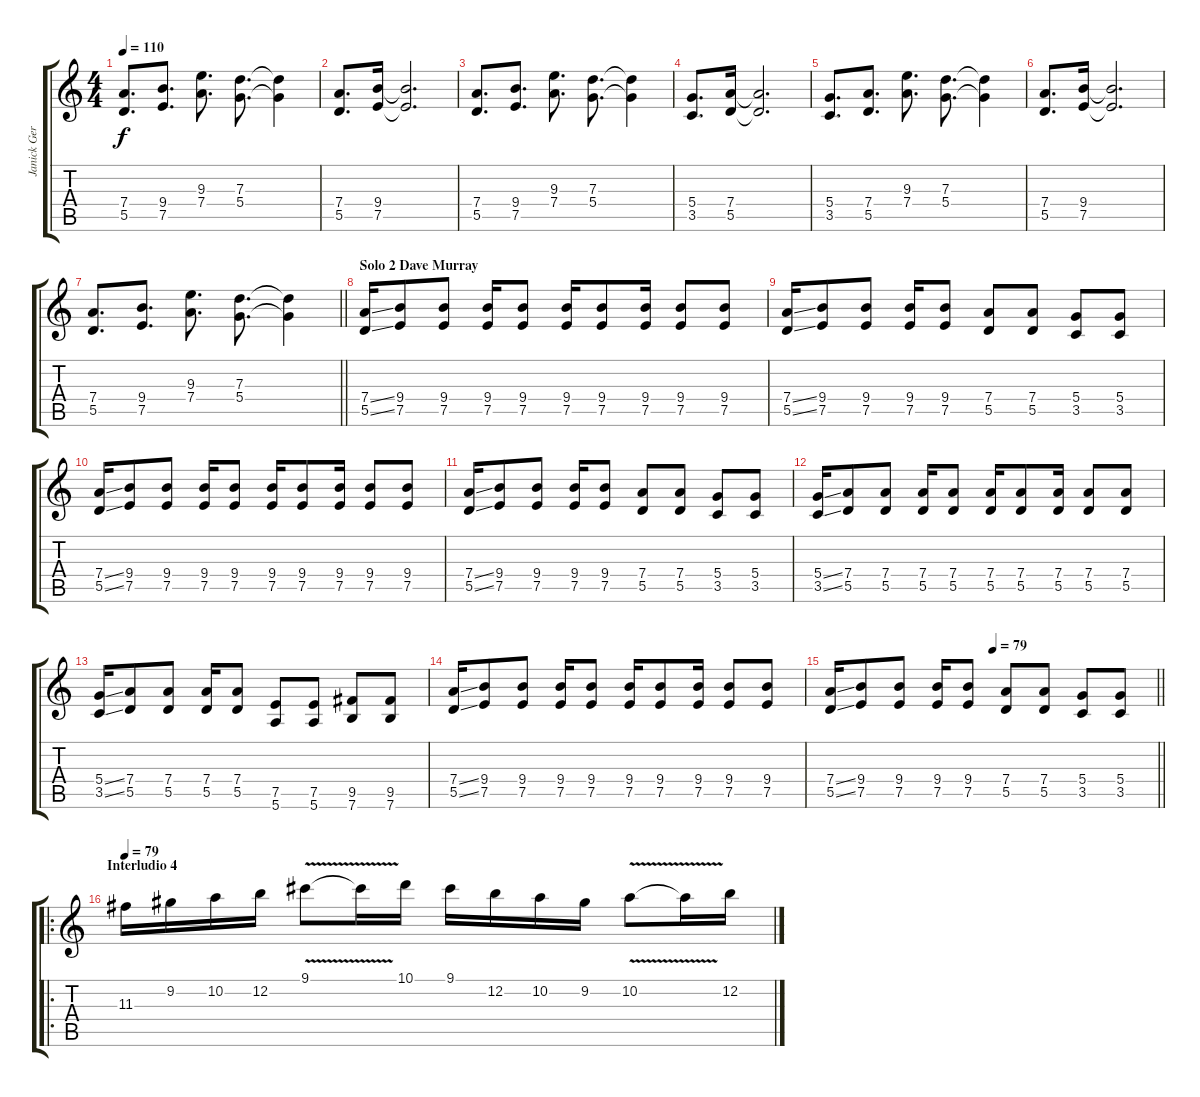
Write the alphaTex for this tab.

\track ("Janick Gers" "Janick Ger") {instrument overdrivenguitar}
\staff {score tabs}
\tuning (E4 B3 G3 D3 A2 E2) {hide}
\ts (4 4)
\tempo 110
\clef g2
\ks c
(7.4 5.5).8{d dy f} (9.4 7.5).8{d} (9.3 7.4).8{d} (7.3 5.4).8{d} (7.3{t} 5.4{t}).4 |
(7.4 5.5).8{d} (9.4 7.5).16 (9.4{t} 7.5{t}).2{d} |
(7.4 5.5).8{d} (9.4 7.5).8{d} (9.3 7.4).8{d} (7.3 5.4).8{d} (7.3{t} 5.4{t}).4 |
(5.4 3.5).8{d} (7.4 5.5).16 (7.4{t} 5.5{t}).2{d} |
(5.4 3.5).8{d} (7.4 5.5).8{d} (9.3 7.4).8{d} (7.3 5.4).8{d} (7.3{t} 5.4{t}).4 |
(7.4 5.5).8{d} (9.4 7.5).16 (9.4{t} 7.5{t}).2{d} |
\barLineRight lightlight
(7.4 5.5).8{d} (9.4 7.5).8{d} (9.3 7.4).8{d} (7.3 5.4).8{d} (7.3{t} 5.4{t}).4 |
\section ("" "Solo 2 Dave Murray")
(7.4{ss} 5.5{ss}).16 (9.4 7.5).8 (9.4 7.5).8 (9.4 7.5).16 (9.4 7.5).8 (9.4 7.5).16 (9.4 7.5).8 (9.4 7.5).16 (9.4 7.5).8 (9.4 7.5).8 |
(7.4{ss} 5.5{ss}).16 (9.4 7.5).8 (9.4 7.5).8 (9.4 7.5).16 (9.4 7.5).8 (7.4 5.5).8 (7.4 5.5).8 (5.4 3.5).8 (5.4 3.5).8 |
(7.4{ss} 5.5{ss}).16 (9.4 7.5).8 (9.4 7.5).8 (9.4 7.5).16 (9.4 7.5).8 (9.4 7.5).16 (9.4 7.5).8 (9.4 7.5).16 (9.4 7.5).8 (9.4 7.5).8 |
(7.4{ss} 5.5{ss}).16 (9.4 7.5).8 (9.4 7.5).8 (9.4 7.5).16 (9.4 7.5).8 (7.4 5.5).8 (7.4 5.5).8 (5.4 3.5).8 (5.4 3.5).8 |
(5.4{ss} 3.5{ss}).16 (7.4 5.5).8 (7.4 5.5).8 (7.4 5.5).16 (7.4 5.5).8 (7.4 5.5).16 (7.4 5.5).8 (7.4 5.5).16 (7.4 5.5).8 (7.4 5.5).8 |
(5.4{ss} 3.5{ss}).16 (7.4 5.5).8 (7.4 5.5).8 (7.4 5.5).16 (7.4 5.5).8 (7.5 5.6).8 (7.5 5.6).8 (9.5 7.6).8 (9.5 7.6).8 |
(7.4{ss} 5.5{ss}).16 (9.4 7.5).8 (9.4 7.5).8 (9.4 7.5).16 (9.4 7.5).8 (9.4 7.5).16 (9.4 7.5).8 (9.4 7.5).16 (9.4 7.5).8 (9.4 7.5).8 |
\tempo (79 0.5)
\barLineRight lightlight
(7.4{ss} 5.5{ss}).16 (9.4 7.5).8 (9.4 7.5).8 (9.4 7.5).16 (9.4 7.5).8 (7.4 5.5).8 (7.4 5.5).8 (5.4 3.5).8 (5.4 3.5).8 |
\ro
\section ("" "Interludio 4")
\tempo 79
11.3.16{volume 10} 9.2.16 10.2.16 12.2.16 9.1{v}.8 9.1{t}.16 10.1.16 9.1.16 12.2.16 10.2.16 9.2.16 10.2{v}.8 10.2{t}.16 12.2.16
